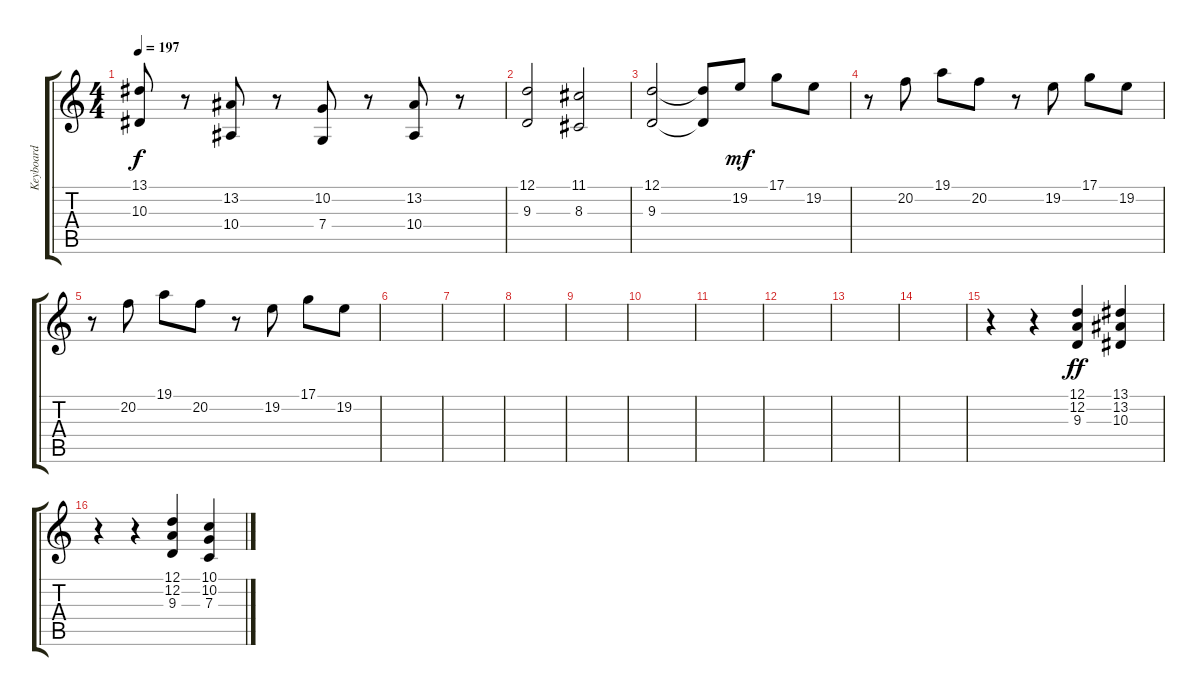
\track ("Keyboard" "Keyboard") {instrument stringensemble1}
\staff {score tabs}
\tuning (D4 A3 F3 C3 G2 D2) {hide}
\ts (4 4)
\tempo 197
\clef g2
\ks c
(13.1 10.3).8{dy f} r.8 (13.2 10.4).8 r.8 (10.2 7.4).8 r.8 (13.2 10.4).8 r.8 |
(12.1 9.3).2 (11.1 8.3).2 |
(12.1 9.3).2 (12.1{t} 9.3{t}).8 19.2.8{dy mf} 17.1.8 19.2.8 |
r.8 20.2.8 19.1.8 20.2.8 r.8 19.2.8 17.1.8 19.2.8 |
r.8 20.2.8 19.1.8 20.2.8 r.8 19.2.8 17.1.8 19.2.8 |
|
|
|
|
|
|
|
|
|
r.4 r.4 (12.1 12.2 9.3).4{dy ff} (13.1 13.2 10.3).4 |
r.4 r.4 (12.1 12.2 9.3).4 (10.1 10.2 7.3).4
